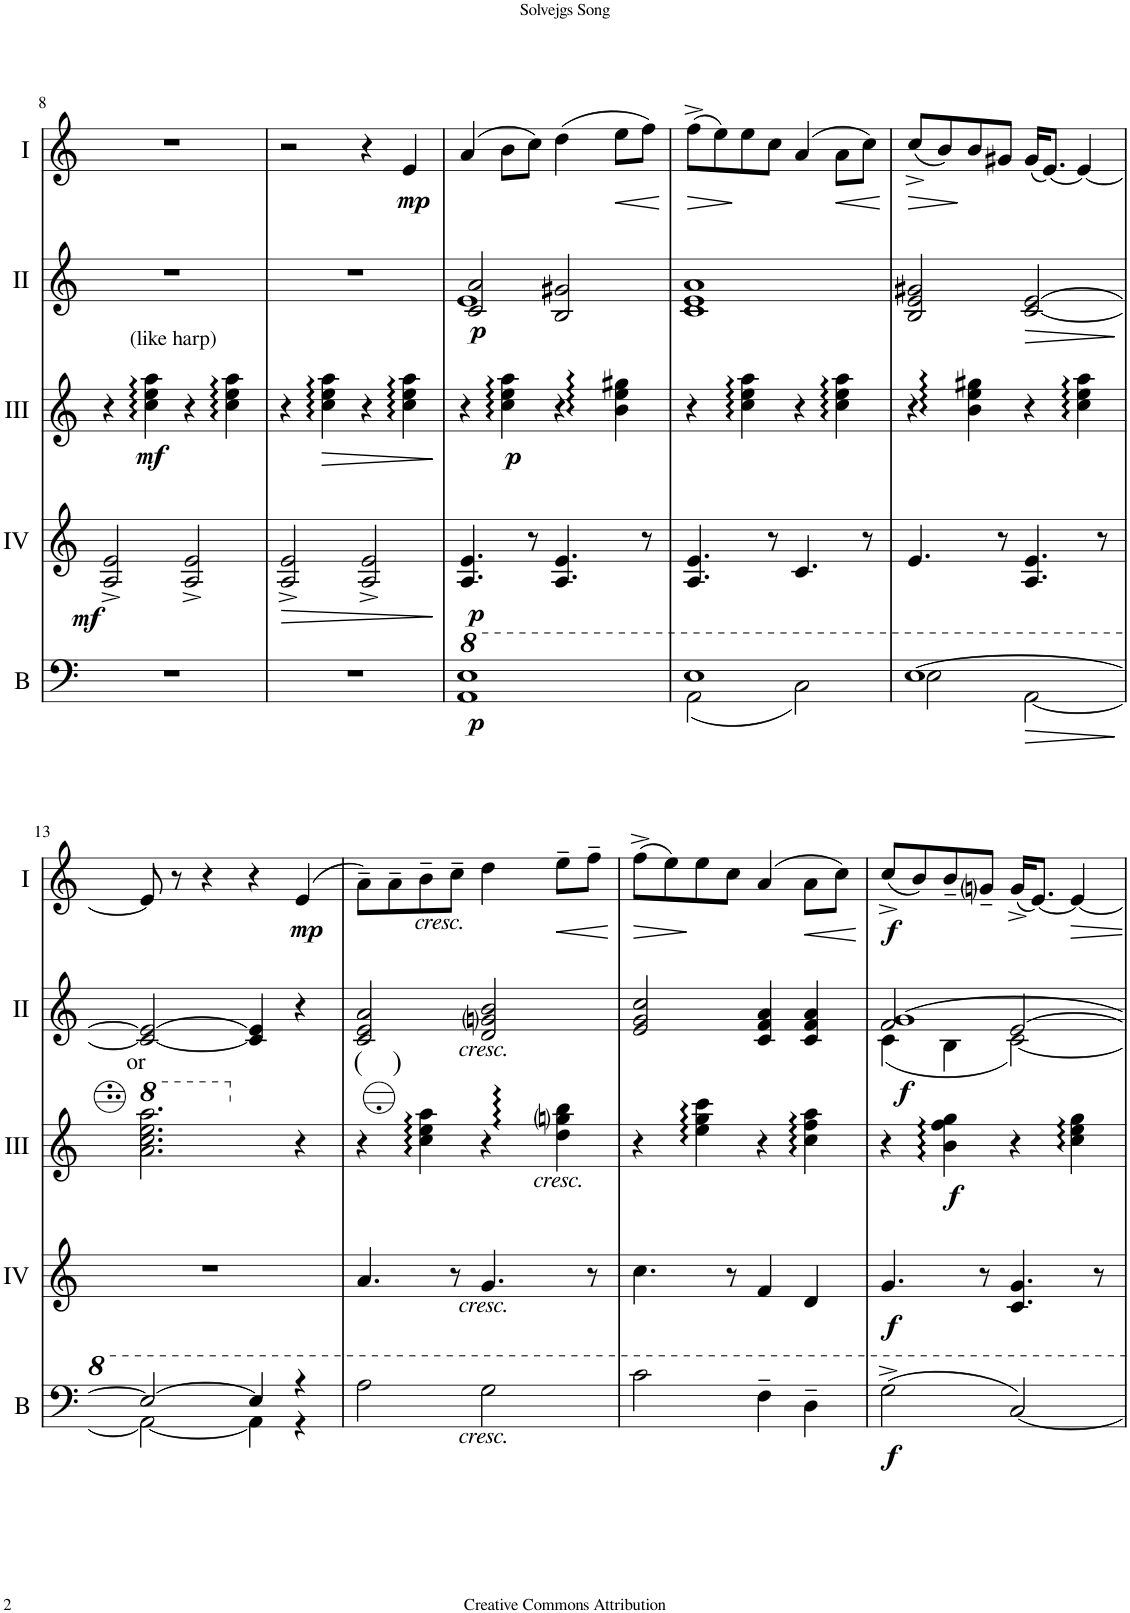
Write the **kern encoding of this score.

**kern	**dynam	**kern	**dynam	**kern	**dynam	**kern	**dynam	**kern	**dynam
*part5	*part5	*part4	*part4	*part3	*part3	*part2	*part2	*part1	*part1
*staff5	*staff5	*staff4	*staff4	*staff3	*staff3	*staff2	*staff2	*staff1	*staff1
*I"Bass	*	*I"Acc. 4	*	*I"Acc. 3	*	*I"Acc. 2	*	*I"Acc. 1	*
*I'B	*	*	*	*	*	*	*	*	*
!!LO:PB:g=z
*clefF4	*	*clefG2	*	*clefG2	*	*clefG2	*	*clefG2	*
*Trd7c12	*	*Trd7c12	*	*Trd7c12	*	*	*	*	*
*k[]	*	*k[]	*	*k[]	*	*k[]	*	*k[]	*
*M4/4	*	*M4/4	*	*M4/4	*	*M4/4	*	*M4/4	*
*met(c)	*	*met(c)	*	*met(c)	*	*met(c)	*	*met(c)	*
=8	=8	=8	=8	=8	=8	=8	=8	=8	=8
!	!	!	!LO:DY:b	!	!	!	!	!	!
1r	.	2A/^ 2e/^	mf	4r	.	1r	.	1r	.
!	!	!	!	!LO:TX:a:t=(like harp)	!	!	!	!	!
!	!	!	!	!	!LO:DY:b	!	!	!	!
.	.	.	.	4cc\ 4ee\ 4aa\	mf	.	.	.	.
.	.	2A/^ 2e/^	.	4r	.	.	.	.	.
.	.	.	.	4cc\ 4ee\ 4aa\	.	.	.	.	.
=9	=9	=9	=9	=9	=9	=9	=9	=9	=9
!	!	!	!LO:HP:b	!	!	!	!	!	!
1r	.	2A/^ 2e/^	>	4r	.	1r	.	2r	.
!	!	!	!	!	!LO:HP:b	!	!	!	!
.	.	.	.	4cc\ 4ee\ 4aa\	>	.	.	.	.
.	.	2A/^ 2e/^	.	4r	.	.	.	4r	.
!	!	!	!	!	!	!	!	!	!LO:DY:b
.	.	.	.	4cc\ 4ee\ 4aa\	.	.	.	4e/	mp
.	.	.	]	.	]	.	.	.	.
=10	=10	=10	=10	=10	=10	=10	=10	=10	=10
*	*	*	*	*	*	*^	*	*	*
!	!LO:DY:b	!	!LO:DY:b	!	!	!	!	!LO:DY:b	!	!
1A 1e	p	4.A/ 4.e/	p	4r	.	2c/ 2a/	1e	p	(4a/	.
!	!	!	!	!	!LO:DY:b	!	!	!	!	!
.	.	.	.	4cc\ 4ee\ 4aa\	p	.	.	.	8b\L	.
.	.	8r	.	.	.	.	.	.	8cc\J)	.
.	.	4.A/ 4.e/	.	4r	.	2B/ 2g#X/	.	.	(4dd\	.
!	!	!	!	!	!	!	!	!	!	!LO:HP:b
.	.	.	.	4b\ 4ee\ 4gg#X\	.	.	.	.	8ee\L	<
.	.	8r	.	.	.	.	.	.	8ff\J)	.
*	*	*	*	*	*	*v	*v	*	*	*
.	.	.	.	.	.	.	.	.	[
=11	=11	=11	=11	=11	=11	=11	=11	=11	=11
*^	*	*	*	*	*	*	*	*	*
!	!	!	!	!	!	!	!	!	!	!LO:HP:b
1e	(2A\	.	4.A/ 4.e/	.	4r	.	1c 1e 1a	.	(8ff^\L	>
.	.	.	.	.	.	.	.	.	8ee\)	.
.	.	.	.	.	4cc\ 4ee\ 4aa\	.	.	.	8ee\	]
.	.	.	8r	.	.	.	.	.	8cc\J	.
.	2c\)	.	4.c/	.	4r	.	.	.	(4a/	.
!	!	!	!	!	!	!	!	!	!	!LO:HP:b
.	.	.	.	.	4cc\ 4ee\ 4aa\	.	.	.	8a\L	<
.	.	.	8r	.	.	.	.	.	8cc\J)	.
*v	*v	*	*	*	*	*	*	*	*	*
.	.	.	.	.	.	.	.	.	[
=12	=12	=12	=12	=12	=12	=12	=12	=12	=12
*^	*	*	*	*	*	*	*	*	*
!	!	!	!	!	!	!	!	!	!	!LO:HP:b
[1e	2e\	.	4.e/	.	4r	.	2B/ 2e/ 2g#X/	.	(8cc^/L	>
.	.	.	.	.	.	.	.	.	8b/)	.
.	.	.	.	.	4b\ 4ee\ 4gg#X\	.	.	.	8b/	]
.	.	.	8r	.	.	.	.	.	8g#X/J	.
!	!	!	!	!	!	!	!	!LO:HP:b	!	!
.	[2A\	.	4.A/ 4.e/	.	4r	.	[2c/ [2e/	>	(16g#/KL	.
.	.	.	.	.	.	.	.	.	[8.e/J)	.
.	.	.	.	.	4cc\ 4ee\ 4aa\	.	.	.	4e/_	.
.	.	.	8r	.	.	.	.	.	.	.
*v	*v	*	*	*	*	*	*	*	*	*
.	.	.	.	.	.	.	]	.	.
!!LO:LB:g=z
=13	=13	=13	=13	=13	=13	=13	=13	=13	=13
*^	*	*	*	*	*	*	*	*	*
*	*	*	*	*	*8va	*	*	*	*	*
!	!	!	!	!	!LO:TX:a:t=or	!	!	!	!	!
2e/_	2A\_	.	1r	.	2.aa\ 2.ccc\ 2.eee\ 2.aaa\	.	2c/_ 2e/_	.	8e/]	.
.	.	.	.	.	.	.	.	.	8r	.
.	.	.	.	.	.	.	.	.	4r	.
4e/]	4A\]	.	.	.	.	.	4c/] 4e/]	.	4r	.
*	*	*	*	*	*X8va	*	*	*	*	*
!	!	!	!	!	!	!	!	!	!	!LO:DY:b
4r	4r	.	.	.	4r	.	4r	.	(4e/	mp
*v	*v	*	*	*	*	*	*	*	*	*
=14	=14	=14	=14	=14	=14	=14	=14	=14	=14
2a\	.	4.a/	.	4r	.	2c/ 2e/ 2a/	.	8a~\L)	.
.	.	.	.	.	.	.	.	8a~\	.
!	!	!	!	!	!	!	!	!LO:TX:b:i:t=cresc.	!
!	!	!	!	!LO:TX:a:t=(    )	!	!	!	!	!
.	.	.	.	4cc\ 4ee\ 4aa\	.	.	.	8b~\	.
.	.	8r	.	.	.	.	.	8cc~\J	.
!	!	!	!	!	!	!LO:TX:b:i:t=cresc.	!	!	!
!	!	!LO:TX:b:i:t=cresc.	!	!	!	!	!	!	!
!LO:TX:b:i:t=cresc.	!	!	!	!	!	!	!	!	!
2g\	.	4.g/	.	4r	.	2d/ 2gni/ 2b/	.	4dd\	.
!	!	!	!	!LO:TX:b:i:t=cresc.	!	!	!	!	!
!	!	!	!	!	!	!	!	!	!LO:HP:b
.	.	.	.	4dd\ 4ggni\ 4bb\	.	.	.	8ee~\L	<
.	.	8r	.	.	.	.	.	8ff~\J	.
.	.	.	.	.	.	.	.	.	[
=15	=15	=15	=15	=15	=15	=15	=15	=15	=15
!	!	!	!	!	!	!	!	!	!LO:HP:b
2cc\	.	4.cc\	.	4r	.	2e/ 2g/ 2cc/	.	(8ff^\L	>
.	.	.	.	.	.	.	.	8ee\)	.
.	.	.	.	4ee\ 4gg\ 4ccc\	.	.	.	8ee\	]
.	.	8r	.	.	.	.	.	8cc\J	.
4f~\	.	4f/	.	4r	.	4c/ 4f/ 4a/	.	(4a/	.
!	!	!	!	!	!	!	!	!	!LO:HP:b
4d~\	.	4d/	.	4cc\ 4ff\ 4aa\	.	4c/ 4f/ 4a/	.	8a\L	<
.	.	.	.	.	.	.	.	8cc\J)	.
.	.	.	.	.	.	.	.	.	[
=16	=16	=16	=16	=16	=16	=16	=16	=16	=16
*	*	*	*	*	*	*^	*	*	*
*	*	*	*	*	*	*	*^	*	*	*
!	!LO:DY:b	!	!LO:DY:b	!	!	!	!	!	!LO:DY:b	!	!LO:DY:b
(2g^\	f	4.g/	f	4r	.	[1g	2f/	(4c\	f	(8cc^/L	f
.	.	.	.	.	.	.	.	.	.	8b/)	.
!	!	!	!	!	!LO:DY:b	!	!	!	!	!	!
.	.	.	.	4b\ 4ff\ 4gg\	f	.	.	4B\	.	8b~/	.
.	.	8r	.	.	.	.	.	.	.	8gni~/J	.
[2c/)	.	4.c/ 4.g/	.	4r	.	.	[2e/	[2c\)	.	(16g^/KL	.
.	.	.	.	.	.	.	.	.	.	[8.e/J)	.
.	.	.	.	4cc\ 4ee\ 4gg\	.	.	.	.	.	4e/_	.
.	.	8r	.	.	.	.	.	.	.	.	.
*	*	*	*	*	*	*v	*v	*v	*	*	*
=	=	=	=	=	=	=	=	=	=
*-	*-	*-	*-	*-	*-	*-	*-	*-	*-
